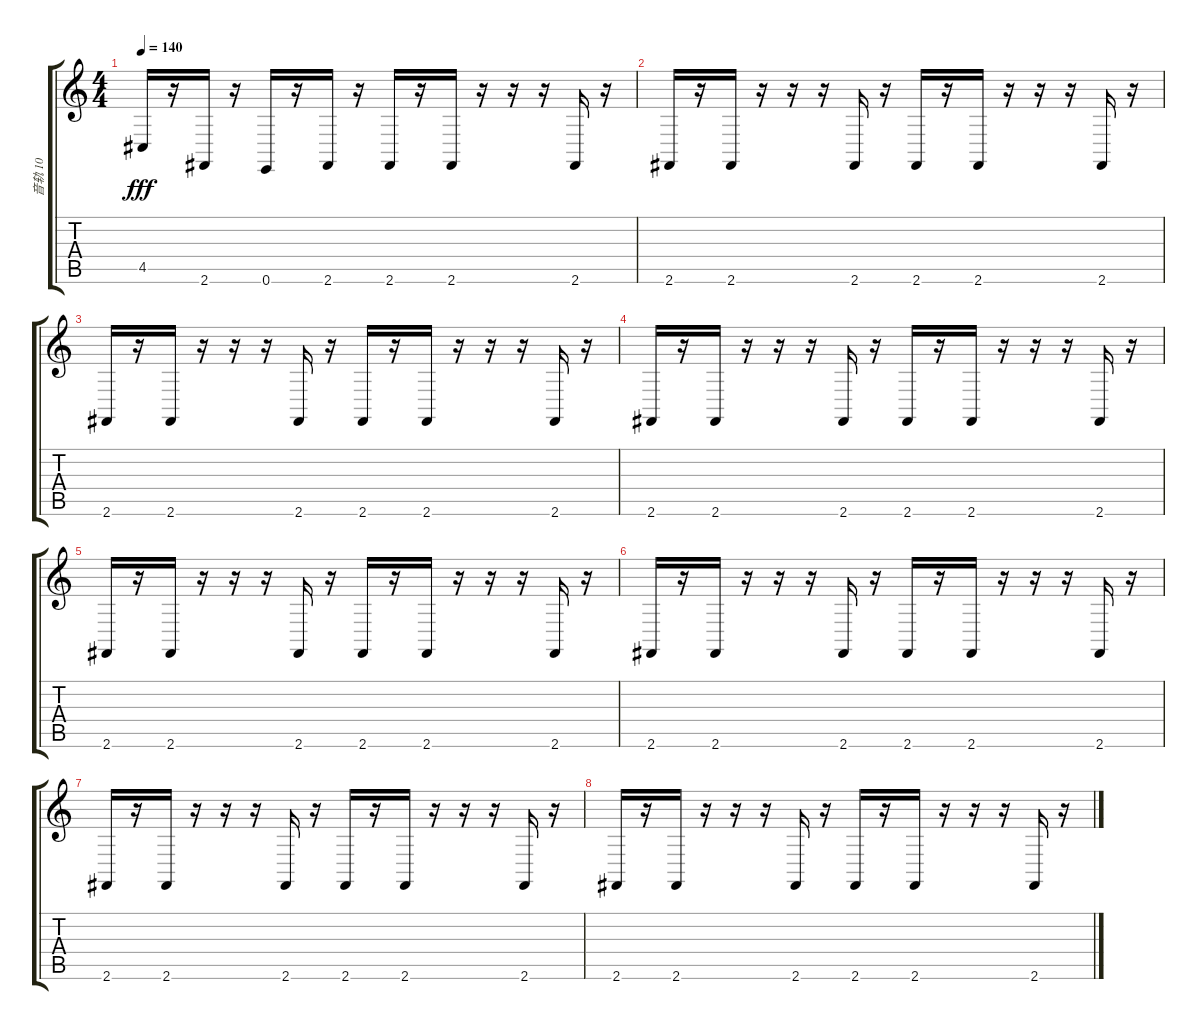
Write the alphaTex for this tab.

\track ("音轨 10" "音轨 10") {instrument acousticgrandpiano}
\staff {score tabs}
\tuning (E4 B3 G3 D3 A2 E2) {hide}
\ts (4 4)
\tempo 140
\clef g2
\ks c
4.5.16{dy fff} r.16 2.6.16 r.16 0.6.16 r.16 2.6.16 r.16 2.6.16 r.16 2.6.16 r.16 r.16 r.16 2.6.16 r.16 |
2.6.16 r.16 2.6.16 r.16 r.16 r.16 2.6.16 r.16 2.6.16 r.16 2.6.16 r.16 r.16 r.16 2.6.16 r.16 |
2.6.16 r.16 2.6.16 r.16 r.16 r.16 2.6.16 r.16 2.6.16 r.16 2.6.16 r.16 r.16 r.16 2.6.16 r.16 |
2.6.16 r.16 2.6.16 r.16 r.16 r.16 2.6.16 r.16 2.6.16 r.16 2.6.16 r.16 r.16 r.16 2.6.16 r.16 |
2.6.16 r.16 2.6.16 r.16 r.16 r.16 2.6.16 r.16 2.6.16 r.16 2.6.16 r.16 r.16 r.16 2.6.16 r.16 |
2.6.16 r.16 2.6.16 r.16 r.16 r.16 2.6.16 r.16 2.6.16 r.16 2.6.16 r.16 r.16 r.16 2.6.16 r.16 |
2.6.16 r.16 2.6.16 r.16 r.16 r.16 2.6.16 r.16 2.6.16 r.16 2.6.16 r.16 r.16 r.16 2.6.16 r.16 |
2.6.16 r.16 2.6.16 r.16 r.16 r.16 2.6.16 r.16 2.6.16 r.16 2.6.16 r.16 r.16 r.16 2.6.16 r.16
